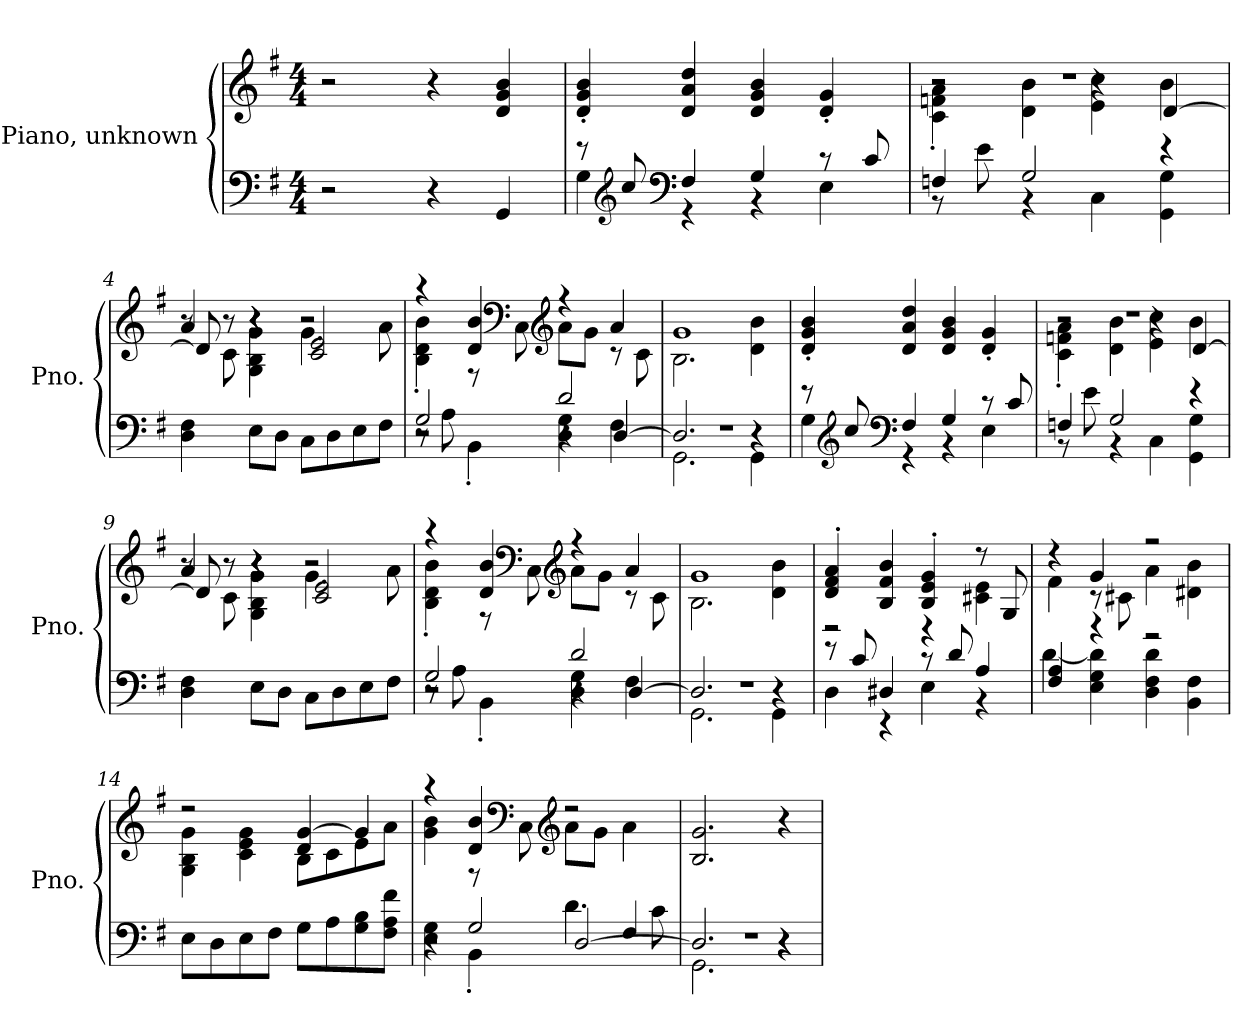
**kern	**kern
*part1	*part1
*staff2	*staff1
*I"Piano, unknown	*
*I'Pno.	*
*clefF4	*clefG2
*k[f#]	*k[f#]
*M4/4	*M4/4
*MM120	*MM120
=1	=1
2r	2r
4r	4r
4GG/	4d/ 4g/ 4b/
=2	=2
*^	*
8r	4G\	4d/' 4g/' 4b/'
*clefG2	*	*
8cc/	.	.
*clefF4	*	*
4F#/	4r	4d/ 4a/ 4dd/
4G/	4r	4d/ 4g/ 4b/
8r	4E\	4d/' 4g/'
8c/	.	.
=3	=3	=3
*	*	*^
*	*	*	*^
4Fn/	8r	1r	4c\' 4fn\' 4a\'	2r
.	8e\	.	.	.
2G/	4r	.	4d\ 4b\	.
.	4C\	.	4e\ 4cc\	4r
4r	4GG\ 4G\	.	4b\	[4d/
*v	*v	*	*	*
=4	=4	=4	=4
4D\ 4F#\	4a/	8r	8d/]
.	.	8c\	8r
8E\L	4r	4G\ 4B\ 4g\	4r
8D\J	.	.	.
8C\L	2r	4.g\	2c/ 2e/
8D\	.	.	.
8E\	.	.	.
8F#\J	.	8a\	.
*	*	*v	*v
=5	=5	=5
*^	*	*
*	*^	*	*
2G/	8r	2r	4r	4B\' 4d\' 4b\'
.	8A\	.	.	.
.	4BB'\	.	4d/ 4b/	8r
*	*	*	*clefF4	*
.	.	.	.	8C\
*	*	*	*clefG2	*
2d/	4D\ 4G\	4r	4r	8a\L
.	.	.	.	8g\J
.	4F#\	[4D/	4a/	8r
.	.	.	.	8c\
!!LO:LB:g=z	!!
=6	=6	=6	=6	=6
1r	2.GG\	2.D/]	1g	2.B\
.	4GG\	4r	.	4d\ 4b\
*	*v	*v	*	*
*	*	*v	*v
=7	=7	=7
8r	4G\	4d/' 4g/' 4b/'
*clefG2	*	*
8cc/	.	.
*clefF4	*	*
4F#/	4r	4d/ 4a/ 4dd/
4G/	4r	4d/ 4g/ 4b/
8r	4E\	4d/' 4g/'
8c/	.	.
=8	=8	=8
*	*	*^
*	*	*	*^
4Fn/	8r	1r	4c\' 4fn\' 4a\'	2r
.	8e\	.	.	.
2G/	4r	.	4d\ 4b\	.
.	4C\	.	4e\ 4cc\	4r
4r	4GG\ 4G\	.	4b\	[4d/
*v	*v	*	*	*
=9	=9	=9	=9
4D\ 4F#\	4a/	8r	8d/]
.	.	8c\	8r
8E\L	4r	4G\ 4B\ 4g\	4r
8D\J	.	.	.
8C\L	2r	4.g\	2c/ 2e/
8D\	.	.	.
8E\	.	.	.
8F#\J	.	8a\	.
*	*	*v	*v
=10	=10	=10
*^	*	*
*	*^	*	*
2G/	8r	2r	4r	4B\' 4d\' 4b\'
.	8A\	.	.	.
.	4BB'\	.	4d/ 4b/	8r
*	*	*	*clefF4	*
.	.	.	.	8C\
*	*	*	*clefG2	*
2d/	4D\ 4G\	4r	4r	8a\L
.	.	.	.	8g\J
.	4F#\	[4D/	4a/	8r
.	.	.	.	8c\
!!LO:LB:g=z	!!
=11	=11	=11	=11	=11
1r	2.GG\	2.D/]	1g	2.B\
.	4GG\	4r	.	4d\ 4b\
*	*v	*v	*	*
=12	=12	=12	=12
8r	4D\	4d/' 4f#/' 4a/'	2r
8c/	.	.	.
4D#X/	4r	4B/ 4f#/ 4b/	.
8r	4E\	4B/' 4e/' 4g/'	4r
8d/	.	.	.
4A/	4r	8r	4c#X\ 4e\
.	.	8G/	.
=13	=13	=13	=13
4F#/ 4A/	[4d\	4r	4f#\
4r	4E\ 4G\ 4d\]	4g/	8r
.	.	.	8c#X\
2r	4D\ 4F#\ 4d\	2r	4a\
.	4BB\ 4F#\	.	4d#X\ 4b\
*v	*v	*	*
=14	=14	=14
8E\L	2r	4G\ 4B\ 4g\
8D\	.	.
8E\	.	4c\ 4e\ 4g\
8F#\J	.	.
8G\L	4d/ [4g/	8B\L
8A\	.	8c\
8G\ 8B\	4g/]	8e\
8F#\ 8A\ 8f#\J	.	8a\J
=15	=15	=15
*^	*	*
*	*^	*	*
4r	4E\ 4G\	2r	4r	4g\ 4b\
2G/	4BB'\	.	4d/ 4b/	8r
*	*	*	*clefF4	*
.	.	.	.	8C\
*	*	*	*clefG2	*
.	4.d\	[2D/	2r	8a\L
.	.	.	.	8g\J
4F#/	.	.	.	4a\
.	8c\	.	.	.
*	*	*	*v	*v
!!LO:LB:g=z
=16	=16	=16	=16
1r	2.GG\	2.D/]	2.B/ 2.g/
.	4r	4r	4r
*v	*v	*v	*
=	=
*-	*-
